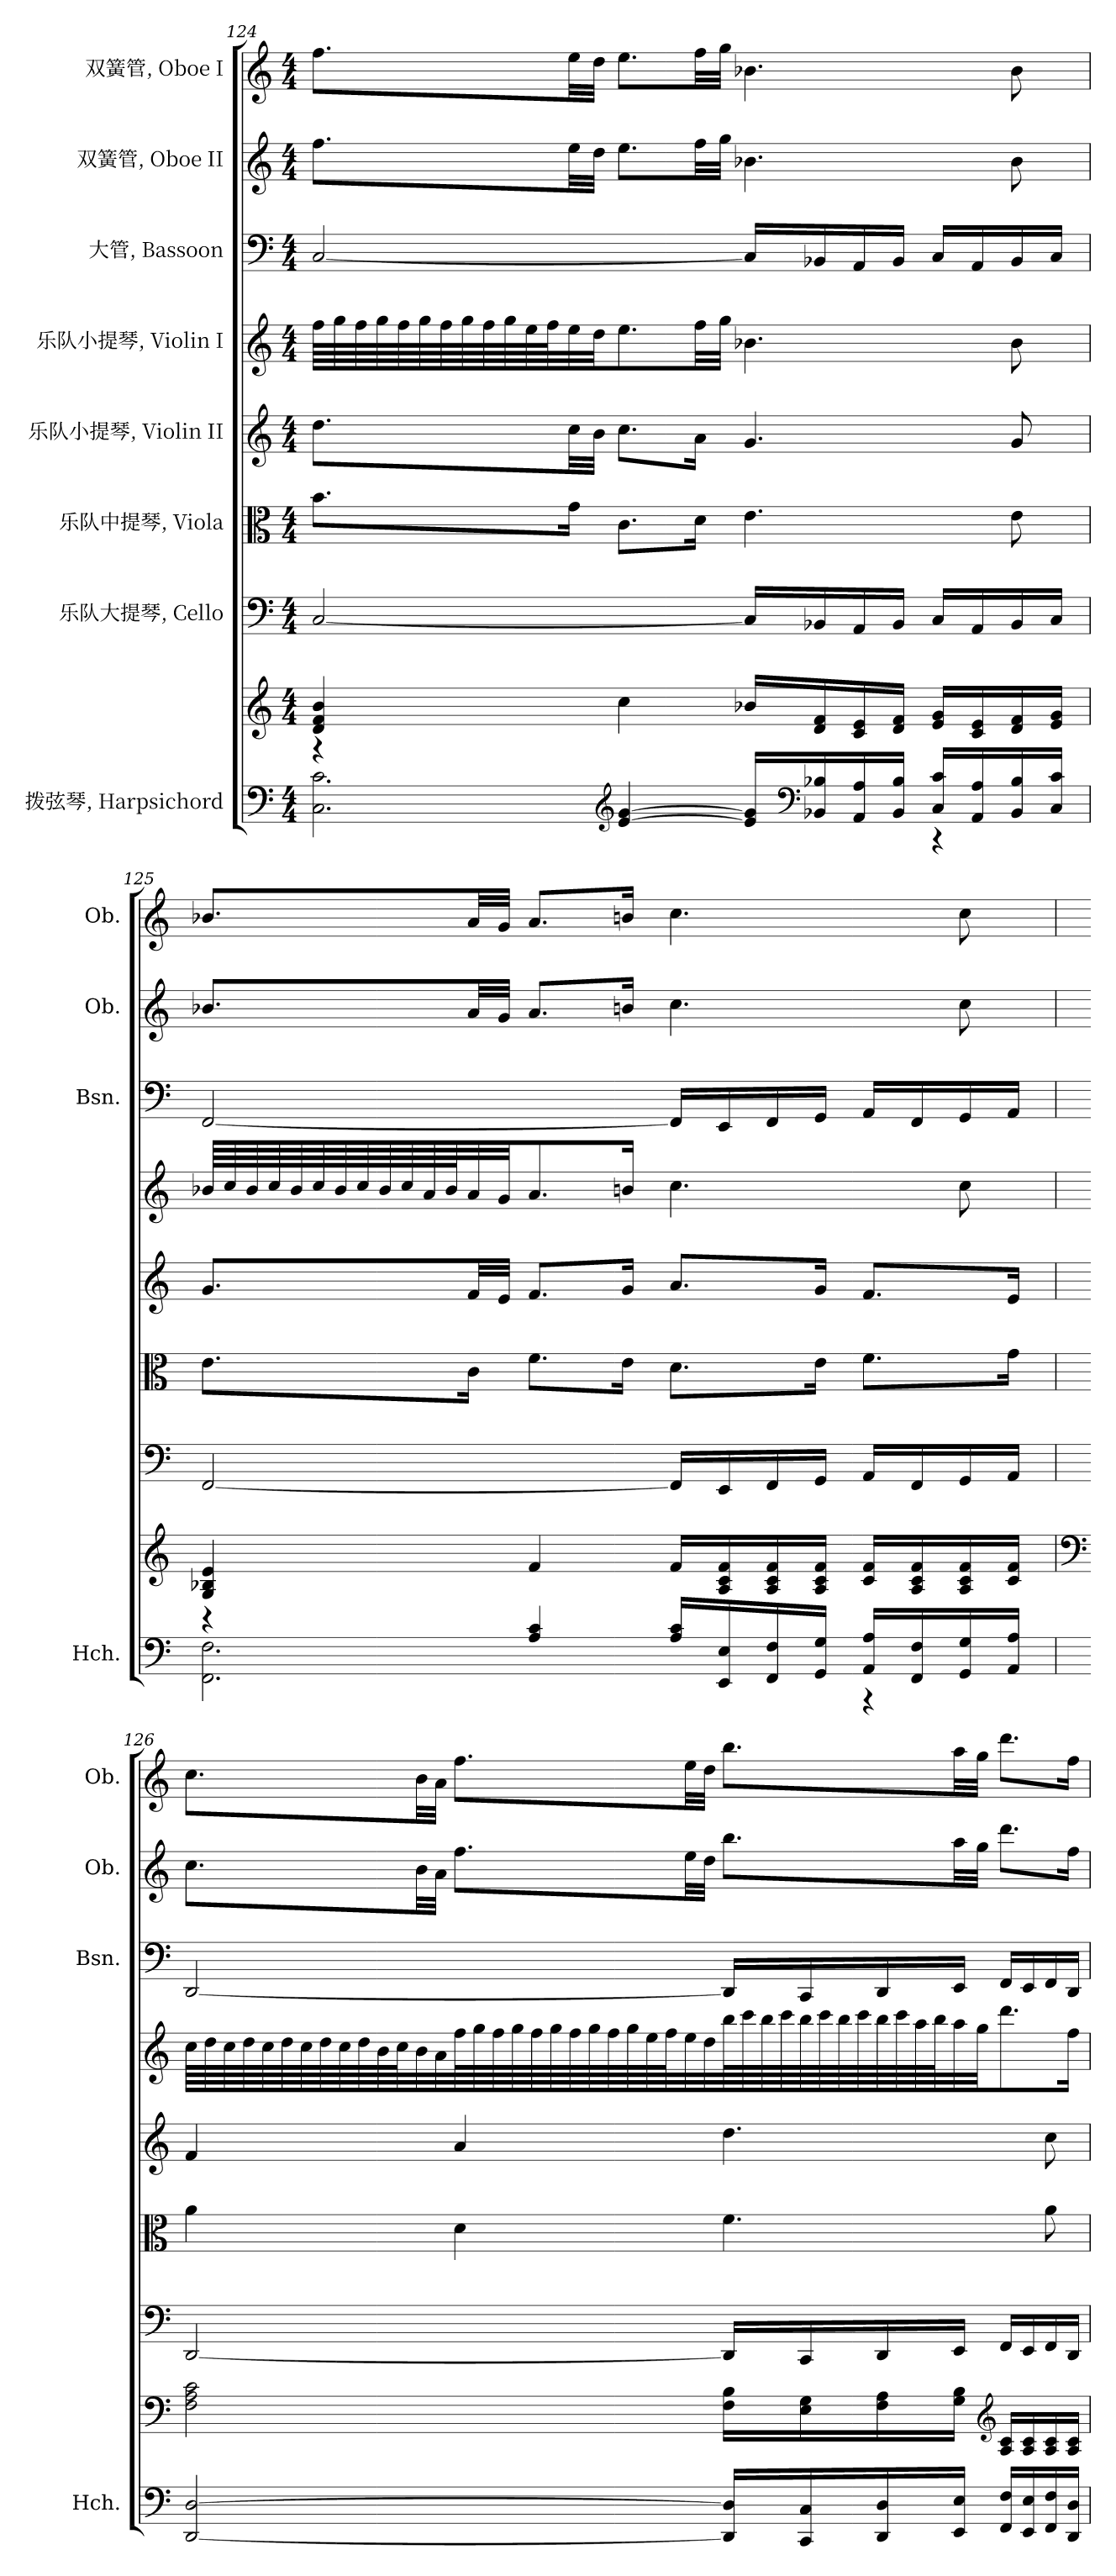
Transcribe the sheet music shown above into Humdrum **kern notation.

**kern	**kern	**kern	**kern	**kern	**kern	**kern	**kern	**kern
*part8	*part8	*part7	*part6	*part5	*part4	*part3	*part2	*part1
*staff9	*staff8	*staff7	*staff6	*staff5	*staff4	*staff3	*staff2	*staff1
*I"拨弦琴, Harpsichord	*	*I"乐队大提琴, Cello	*I"乐队中提琴, Viola	*I"乐队小提琴, Violin II	*I"乐队小提琴, Violin I	*I"大管, Bassoon	*I"双簧管, Oboe II	*I"双簧管, Oboe I
*I'Hch.	*	*	*	*	*	*I'Bsn.	*I'Ob.	*I'Ob.
!!LO:PB:g=z
*clefF4	*clefG2	*clefF4	*clefC3	*clefG2	*clefG2	*clefF4	*clefG2	*clefG2
*k[]	*k[]	*k[]	*k[]	*k[]	*k[]	*k[]	*k[]	*k[]
*M4/4	*M4/4	*M4/4	*M4/4	*M4/4	*M4/4	*M4/4	*M4/4	*M4/4
=124	=124	=124	=124	=124	=124	=124	=124	=124
*^	*	*	*	*	*	*	*	*
4r	2.C\ 2.c\	4d/ 4f/ 4b/	[2C/	8.b\L	8.dd\L	64ff\LLLL	[2C/	8.ff\L	8.ff\L
.	.	.	.	.	.	64gg\	.	.	.
.	.	.	.	.	.	64ff\	.	.	.
.	.	.	.	.	.	64gg\	.	.	.
.	.	.	.	.	.	64ff\	.	.	.
.	.	.	.	.	.	64gg\	.	.	.
.	.	.	.	.	.	64ff\	.	.	.
.	.	.	.	.	.	64gg\	.	.	.
.	.	.	.	.	.	64ff\	.	.	.
.	.	.	.	.	.	64gg\	.	.	.
.	.	.	.	.	.	64ee\	.	.	.
.	.	.	.	.	.	64ff\J	.	.	.
.	.	.	.	16g\Jk	32cc\LL	32ee\	.	32ee\LL	32ee\LL
.	.	.	.	.	32b\JJJ	32dd\JJ	.	32dd\JJJ	32dd\JJJ
*clefG2	*	*	*	*	*	*	*	*	*
[4e/ [4g/	.	4cc\	.	8.c\L	8.cc\L	8.ee\	.	8.ee\L	8.ee\L
.	.	.	.	16d\Jk	16a\Jk	32ff\LL	.	32ff\LL	32ff\LL
.	.	.	.	.	.	32gg\JJJ	.	32gg\JJJ	32gg\JJJ
16e/] 16g/]LL	.	16b-X/LL	16C/LL]	4.e\	4.g/	4.b-X\	16C/LL]	4.b-X\	4.b-X\
*clefF4	*	*	*	*	*	*	*	*	*
16BB-X/ 16B-X/	.	16d/ 16f/	16BB-X/	.	.	.	16BB-X/	.	.
16AA/ 16A/	.	16c/ 16e/	16AA/	.	.	.	16AA/	.	.
16BB-/ 16B-/JJ	.	16d/ 16f/JJ	16BB-/JJ	.	.	.	16BB-/JJ	.	.
16C/ 16c/LL	4r	16e/ 16g/LL	16C/LL	.	.	.	16C/LL	.	.
16AA/ 16A/	.	16c/ 16e/	16AA/	.	.	.	16AA/	.	.
16BB-/ 16B-/	.	16d/ 16f/	16BB-/	8e\	8g/	8b-\	16BB-/	8b-\	8b-\
16C/ 16c/JJ	.	16e/ 16g/JJ	16C/JJ	.	.	.	16C/JJ	.	.
!!LO:PB:g=z
=125	=125	=125	=125	=125	=125	=125	=125	=125	=125
4r	2.FF\ 2.F\	4G/ 4B-X/ 4e/	[2FF/	8.e\L	8.g/L	64b-X/LLLL	[2FF/	8.b-X/L	8.b-X/L
.	.	.	.	.	.	64cc/	.	.	.
.	.	.	.	.	.	64b-/	.	.	.
.	.	.	.	.	.	64cc/	.	.	.
.	.	.	.	.	.	64b-/	.	.	.
.	.	.	.	.	.	64cc/	.	.	.
.	.	.	.	.	.	64b-/	.	.	.
.	.	.	.	.	.	64cc/	.	.	.
.	.	.	.	.	.	64b-/	.	.	.
.	.	.	.	.	.	64cc/	.	.	.
.	.	.	.	.	.	64a/	.	.	.
.	.	.	.	.	.	64b-/J	.	.	.
.	.	.	.	16c\Jk	32f/LL	32a/	.	32a/LL	32a/LL
.	.	.	.	.	32e/JJJ	32g/JJ	.	32g/JJJ	32g/JJJ
4A/ 4c/	.	4f/	.	8.f\L	8.f/L	8.a/	.	8.a/L	8.a/L
.	.	.	.	16e\Jk	16g/Jk	16bn/Jk	.	16bn/Jk	16bn/Jk
16A/ 16c/LL	.	16f/LL	16FF/LL]	8.d\L	8.a/L	4.cc\	16FF/LL]	4.cc\	4.cc\
16EE/ 16E/	.	16A/ 16c/ 16f/	16EE/	.	.	.	16EE/	.	.
16FF/ 16F/	.	16A/ 16c/ 16f/	16FF/	.	.	.	16FF/	.	.
16GG/ 16G/JJ	.	16A/ 16c/ 16f/JJ	16GG/JJ	16e\Jk	16g/Jk	.	16GG/JJ	.	.
16AA/ 16A/LL	4r	16c/ 16f/LL	16AA/LL	8.f\L	8.f/L	.	16AA/LL	.	.
16FF/ 16F/	.	16A/ 16c/ 16f/	16FF/	.	.	.	16FF/	.	.
16GG/ 16G/	.	16A/ 16c/ 16f/	16GG/	.	.	8cc\	16GG/	8cc\	8cc\
16AA/ 16A/JJ	.	16c/ 16f/JJ	16AA/JJ	16g\Jk	16e/Jk	.	16AA/JJ	.	.
*v	*v	*	*	*	*	*	*	*	*
!!LO:PB:g=z
=126	=126	=126	=126	=126	=126	=126	=126	=126
*	*clefF4	*	*	*	*	*	*	*
[2DD/ [2D/	2F\ 2A\ 2c\	[2DD/	4a\	4f/	64cc\LLLL	[2DD/	8.cc\L	8.cc\L
.	.	.	.	.	64dd\	.	.	.
.	.	.	.	.	64cc\	.	.	.
.	.	.	.	.	64dd\	.	.	.
.	.	.	.	.	64cc\	.	.	.
.	.	.	.	.	64dd\	.	.	.
.	.	.	.	.	64cc\	.	.	.
.	.	.	.	.	64dd\	.	.	.
.	.	.	.	.	64cc\	.	.	.
.	.	.	.	.	64dd\	.	.	.
.	.	.	.	.	64b\	.	.	.
.	.	.	.	.	64cc\J	.	.	.
.	.	.	.	.	32b\	.	32b\LL	32b\LL
.	.	.	.	.	32a\	.	32a\JJJ	32a\JJJ
.	.	.	4d\	4a/	64ff\L	.	8.ff\L	8.ff\L
.	.	.	.	.	64gg\	.	.	.
.	.	.	.	.	64ff\	.	.	.
.	.	.	.	.	64gg\	.	.	.
.	.	.	.	.	64ff\	.	.	.
.	.	.	.	.	64gg\	.	.	.
.	.	.	.	.	64ff\	.	.	.
.	.	.	.	.	64gg\	.	.	.
.	.	.	.	.	64ff\	.	.	.
.	.	.	.	.	64gg\	.	.	.
.	.	.	.	.	64ee\	.	.	.
.	.	.	.	.	64ff\J	.	.	.
.	.	.	.	.	32ee\	.	32ee\LL	32ee\LL
.	.	.	.	.	32dd\	.	32dd\JJJ	32dd\JJJ
16DD/] 16D/]LL	16F\ 16B\LL	16DD/LL]	4.f\	4.dd\	64bb\L	16DD/LL]	8.bb\L	8.bb\L
.	.	.	.	.	64ccc\	.	.	.
.	.	.	.	.	64bb\	.	.	.
.	.	.	.	.	64ccc\	.	.	.
16CC/ 16C/	16E\ 16G\	16CC/	.	.	64bb\	16CC/	.	.
.	.	.	.	.	64ccc\	.	.	.
.	.	.	.	.	64bb\	.	.	.
.	.	.	.	.	64ccc\	.	.	.
16DD/ 16D/	16F\ 16A\	16DD/	.	.	64bb\	16DD/	.	.
.	.	.	.	.	64ccc\	.	.	.
.	.	.	.	.	64aa\	.	.	.
.	.	.	.	.	64bb\J	.	.	.
16EE/ 16E/JJ	16G\ 16B\JJ	16EE/JJ	.	.	32aa\	16EE/JJ	32aa\LL	32aa\LL
.	.	.	.	.	32gg\JJ	.	32gg\JJJ	32gg\JJJ
*	*clefG2	*	*	*	*	*	*	*
16FF/ 16F/LL	16A/ 16c/LL	16FF/LL	.	.	8.ddd\	16FF/LL	8.ddd\L	8.ddd\L
16EE/ 16E/	16A/ 16c/	16EE/	.	.	.	16EE/	.	.
16FF/ 16F/	16A/ 16c/	16FF/	8a\	8cc\	.	16FF/	.	.
16DD/ 16D/JJ	16A/ 16c/JJ	16DD/JJ	.	.	16ff\Jk	16DD/JJ	16ff\Jk	16ff\Jk
=	=	=	=	=	=	=	=	=
*-	*-	*-	*-	*-	*-	*-	*-	*-
